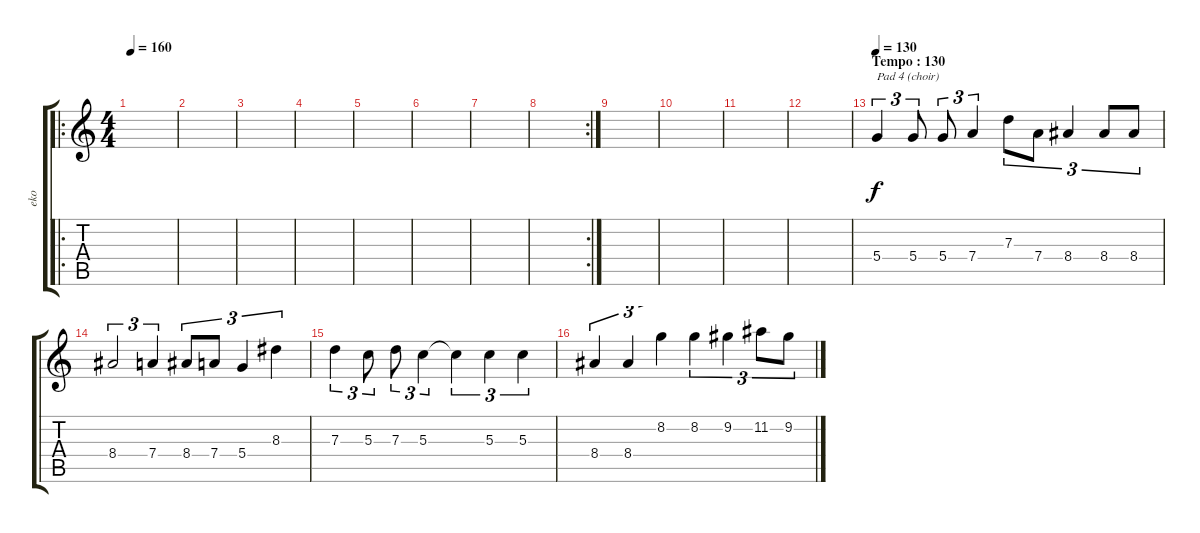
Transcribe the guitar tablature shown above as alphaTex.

\track ("eko" "eko") {instrument distortionguitar}
\staff {score tabs}
\tuning (E4 B3 G3 D3 A2 E2) {hide}
\ro
\ts (4 4)
\tempo 160
\clef g2
\ks c
|
|
|
|
|
|
|
\rc 2
|
|
|
|
|
\section ("" "Tempo : 130")
\tempo 130
5.4.4{tu (3 2) txt "Pad 4 (choir)" instrument pad4choir} 5.4.8{tu (3 2)} 5.4.8{tu (3 2)} 7.4.4{tu (3 2)} 7.3.8{tu (3 2)} 7.4.8{tu (3 2)} 8.4.4{tu (3 2)} 8.4.8{tu (3 2)} 8.4.8{tu (3 2)} |
8.4.2{tu (3 2)} 7.4.4{tu (3 2)} 8.4.8{tu (3 2)} 7.4.8{tu (3 2)} 5.4.4{tu (3 2)} 8.3.4{tu (3 2)} |
7.3.4{tu (3 2)} 5.3.8{tu (3 2)} 7.3.8{tu (3 2)} 5.3.4{tu (3 2)} 5.3{t}.4{tu (3 2)} 5.3.4{tu (3 2)} 5.3.4{tu (3 2)} |
8.4.4{tu (3 2)} 8.4.4{tu (3 2)} 8.2.4{tu (3 2)} 8.2.4{tu (3 2)} 9.2.4{tu (3 2)} 11.2.8{tu (3 2)} 9.2.8{tu (3 2)}
